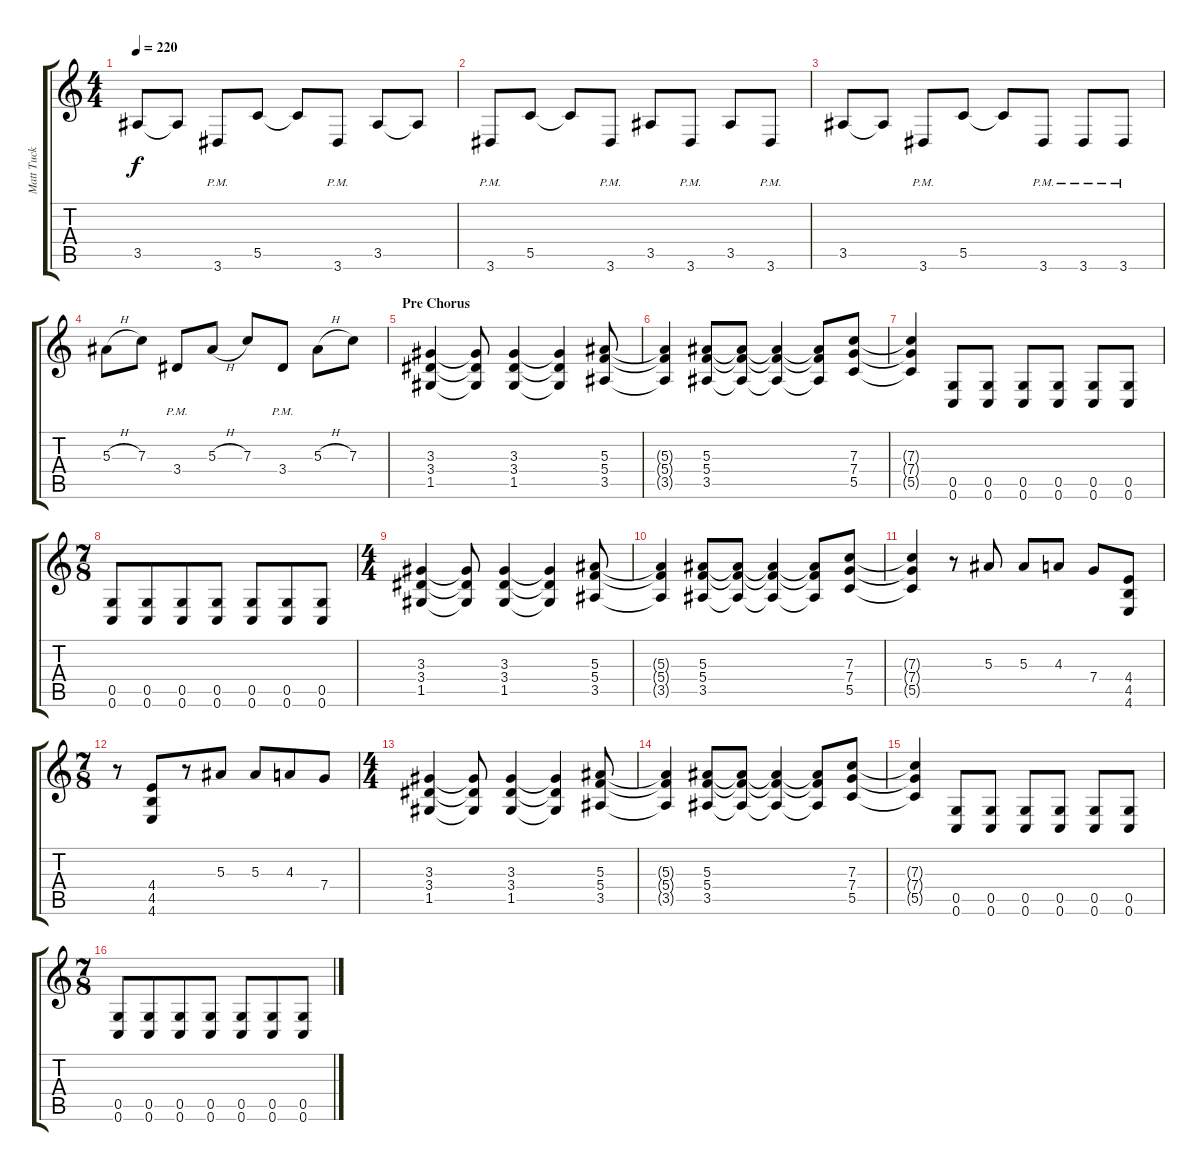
\track ("Matt Tuck" "Matt Tuck") {instrument distortionguitar}
\staff {score tabs}
\tuning (D4 A3 F3 C3 G2 C2) {hide}
\ts (4 4)
\tempo 220
\clef g2
\ks c
3.5.8{dy f} 3.5{t}.8 3.6{pm}.8 5.5.8 5.5{t}.8 3.6{pm}.8 3.5.8 3.5{t}.8 |
3.6{pm}.8 5.5.8 5.5{t}.8 3.6{pm}.8 3.5.8 3.6{pm}.8 3.5.8 3.6{pm}.8 |
3.5.8 3.5{t}.8 3.6{pm}.8 5.5.8 5.5{t}.8 3.6{pm}.8 3.6{pm}.8 3.6{pm}.8 |
5.3{h}.8 7.3.8 3.4{pm}.8 5.3{h}.8 7.3.8 3.4{pm}.8 5.3{h}.8 7.3.8 |
\section ("" "Pre Chorus")
(3.3 3.4 1.5).4 (3.3{t} 3.4{t} 1.5{t}).8 (3.3 3.4 1.5).4 (3.3{t} 3.4{t} 1.5{t}).4 (5.3 5.4 3.5).8 |
(5.3{t} 5.4{t} 3.5{t}).4 (5.3 5.4 3.5).8 (5.3{t} 5.4{t} 3.5{t}).8 (5.3{t} 5.4{t} 3.5{t}).4 (5.3{t} 5.4{t} 3.5{t}).8 (7.3 7.4 5.5).8 |
(7.3{t} 7.4{t} 5.5{t}).4 (0.5 0.6).8 (0.5 0.6).8 (0.5 0.6).8 (0.5 0.6).8 (0.5 0.6).8 (0.5 0.6).8 |
\ts (7 8)
(0.5 0.6).8 (0.5 0.6).8 (0.5 0.6).8 (0.5 0.6).8 (0.5 0.6).8 (0.5 0.6).8 (0.5 0.6).8 |
\ts (4 4)
(3.3 3.4 1.5).4 (3.3{t} 3.4{t} 1.5{t}).8 (3.3 3.4 1.5).4 (3.3{t} 3.4{t} 1.5{t}).4 (5.3 5.4 3.5).8 |
(5.3{t} 5.4{t} 3.5{t}).4 (5.3 5.4 3.5).8 (5.3{t} 5.4{t} 3.5{t}).8 (5.3{t} 5.4{t} 3.5{t}).4 (5.3{t} 5.4{t} 3.5{t}).8 (7.3 7.4 5.5).8 |
(7.3{t} 7.4{t} 5.5{t}).4 r.8 5.3.8 5.3.8 4.3.8 7.4.8 (4.4 4.5 4.6).8 |
\ts (7 8)
r.8 (4.4 4.5 4.6).8 r.8 5.3.8 5.3.8 4.3.8 7.4.8 |
\ts (4 4)
(3.3 3.4 1.5).4 (3.3{t} 3.4{t} 1.5{t}).8 (3.3 3.4 1.5).4 (3.3{t} 3.4{t} 1.5{t}).4 (5.3 5.4 3.5).8 |
(5.3{t} 5.4{t} 3.5{t}).4 (5.3 5.4 3.5).8 (5.3{t} 5.4{t} 3.5{t}).8 (5.3{t} 5.4{t} 3.5{t}).4 (5.3{t} 5.4{t} 3.5{t}).8 (7.3 7.4 5.5).8 |
(7.3{t} 7.4{t} 5.5{t}).4 (0.5 0.6).8 (0.5 0.6).8 (0.5 0.6).8 (0.5 0.6).8 (0.5 0.6).8 (0.5 0.6).8 |
\ts (7 8)
(0.5 0.6).8 (0.5 0.6).8 (0.5 0.6).8 (0.5 0.6).8 (0.5 0.6).8 (0.5 0.6).8 (0.5 0.6).8
